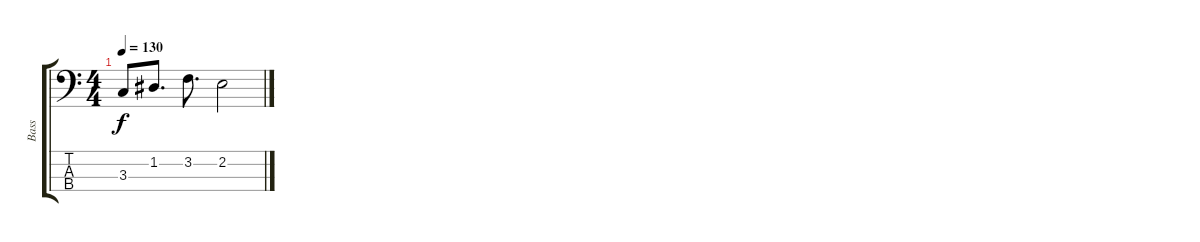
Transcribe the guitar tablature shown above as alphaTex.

\track ("Bass" "Bass") {instrument electricbassfinger}
\staff {score tabs}
\tuning (G2 D2 A1 E1) {hide}
\ts (4 4)
\tempo 130
\clef f4
\ks c
3.3{t}.8{dy f} 1.2.8{d} 3.2.8{d} 2.2.2
